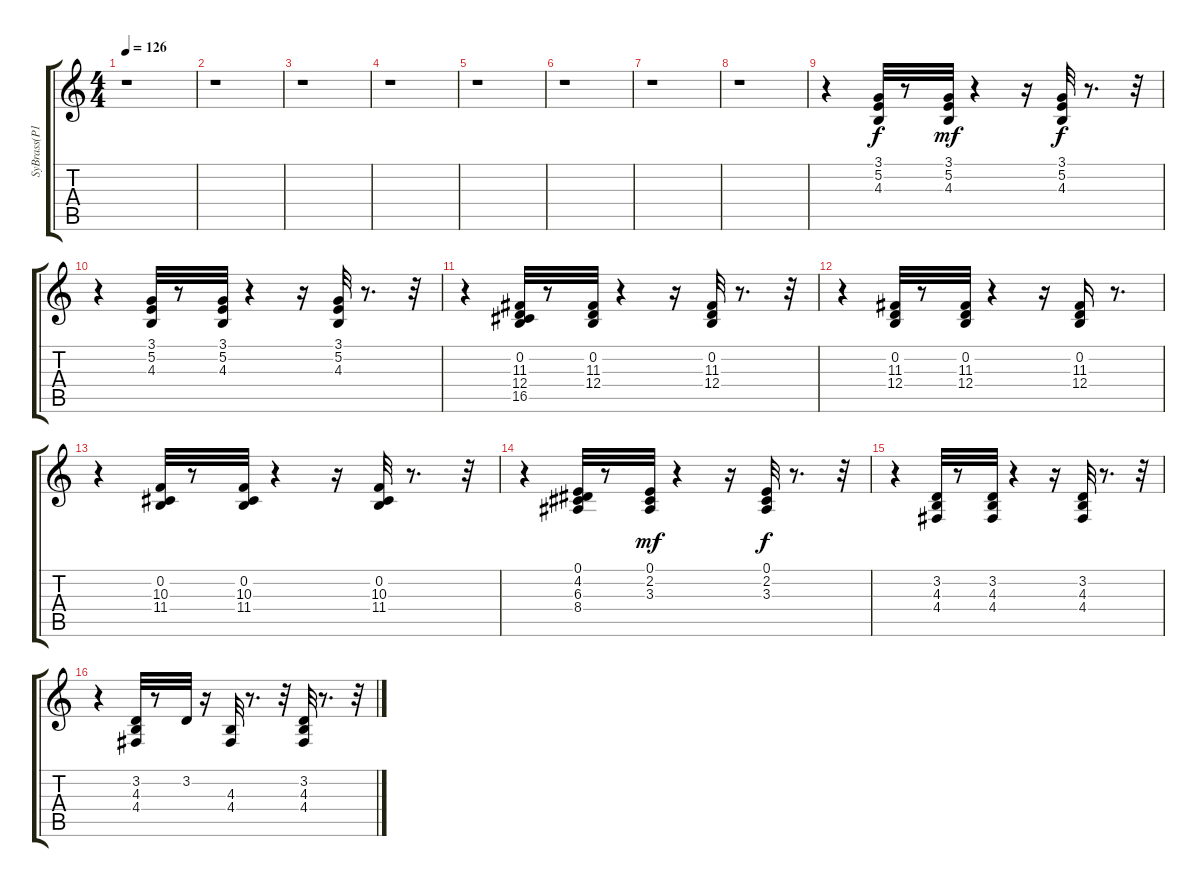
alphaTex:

\track ("SyBrass(P137)" "SyBrass(P1") {instrument synthbrass1}
\staff {score tabs}
\tuning (E4 B3 G3 D3 A2 E2) {hide}
\ts (4 4)
\tempo 126
\clef g2
\ks c
r.1{dy mp} |
r.1 |
r.1 |
r.1 |
r.1 |
r.1 |
r.1 |
r.1 |
r.4 (3.1 5.2 4.3).32{dy f} r.8 (3.1 5.2 4.3).32{dy mf} r.4 r.16 (3.1 5.2 4.3).32{dy f} r.8{d} r.32 |
r.4 (3.1 5.2 4.3).32 r.8 (3.1 5.2 4.3).32 r.4 r.16 (3.1 5.2 4.3).32 r.8{d} r.32 |
r.4 (0.2 11.3 12.4 16.5).32 r.8 (0.2 11.3 12.4).32 r.4 r.16 (0.2 11.3 12.4).32 r.8{d} r.32 |
r.4 (0.2 11.3 12.4).32 r.8 (0.2 11.3 12.4).32 r.4 r.16 (0.2 11.3 12.4).16 r.8{d} |
r.4 (0.2 10.3 11.4).32 r.8 (0.2 10.3 11.4).32 r.4 r.16 (0.2 10.3 11.4).32 r.8{d} r.32 |
r.4 (0.1 4.2 6.3 8.4).32 r.8 (0.1 2.2 3.3).32{dy mf} r.4 r.16 (0.1 2.2 3.3).32{dy f} r.8{d} r.32 |
r.4 (3.2 4.3 4.4).32 r.8 (3.2 4.3 4.4).32 r.4 r.16 (3.2 4.3 4.4).32 r.8{d} r.32 |
r.4 (3.2 4.3 4.4).32 r.8 3.2.32 r.16 (4.3 4.4).32 r.8{d} r.32 (3.2 4.3 4.4).32 r.8{d} r.32
